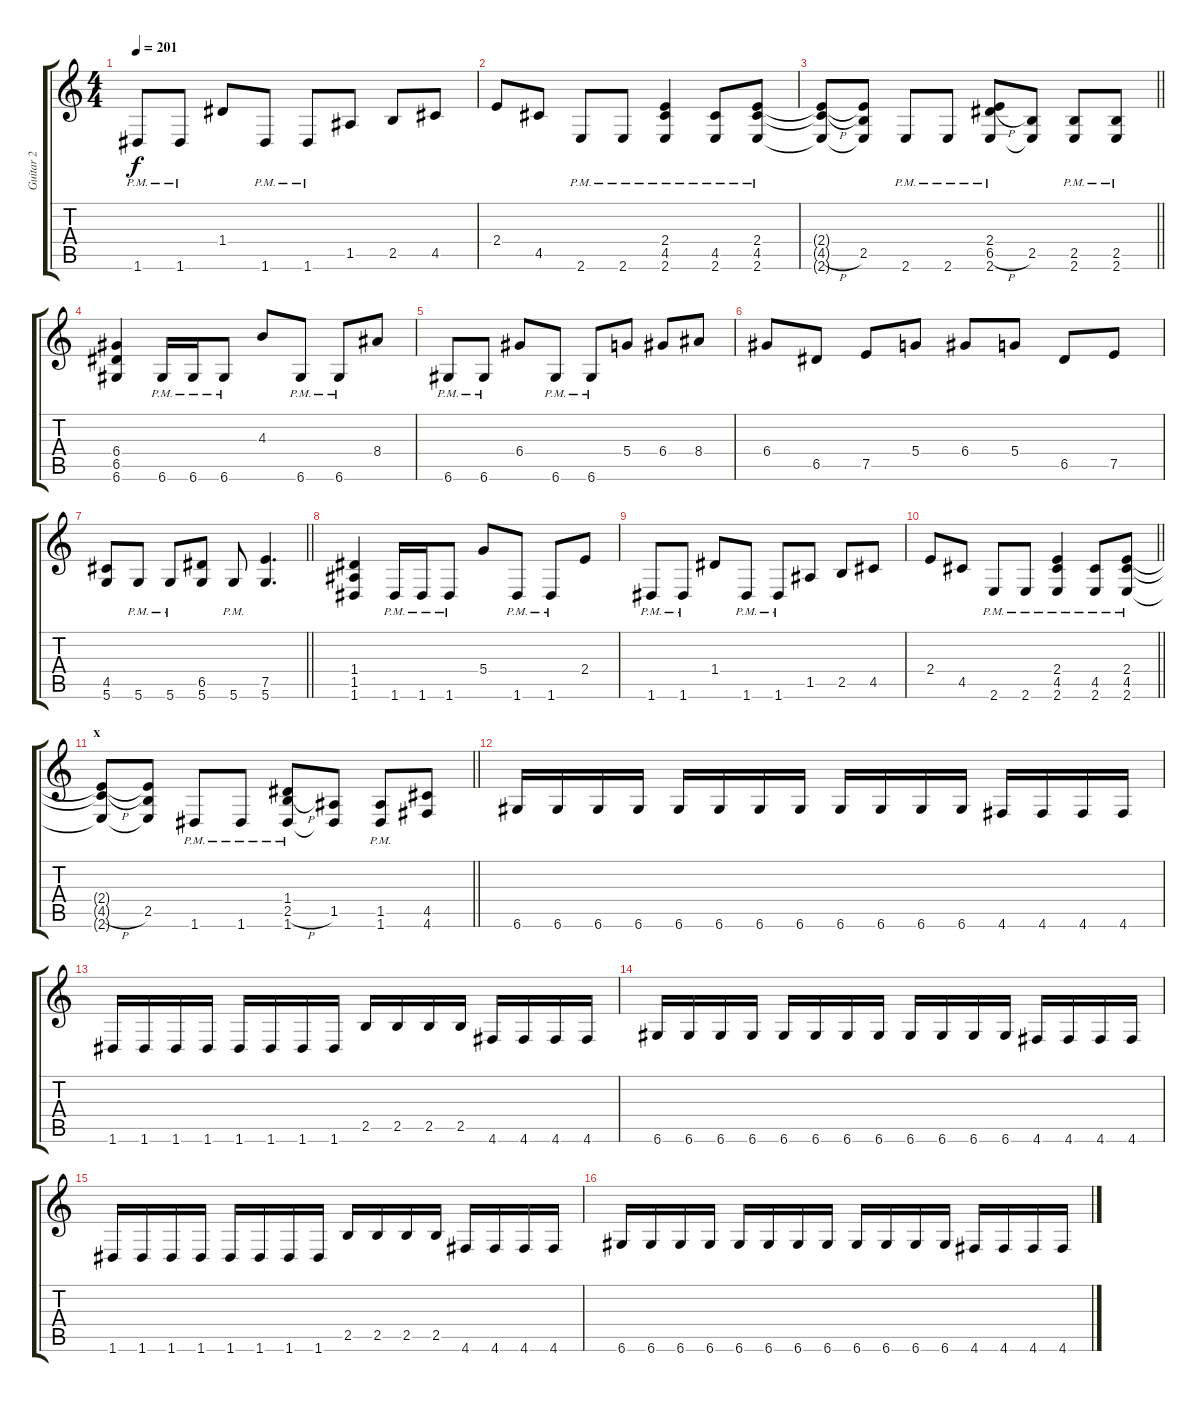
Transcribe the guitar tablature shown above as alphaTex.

\track ("Guitar 2" "Guitar 2") {instrument distortionguitar}
\staff {score tabs}
\tuning (E4 B3 G3 D3 A2 D2) {hide}
\ts (4 4)
\tempo 201
\clef g2
\ks c
1.6{pm}.8{dy f} 1.6{pm}.8 1.4.8 1.6{pm}.8 1.6{pm}.8 1.5.8 2.5.8 4.5.8 |
2.4.8 4.5.8 2.6{pm}.8 2.6{pm}.8 (2.4{pm} 4.5 2.6).4 (4.5{pm} 2.6{pm}).8 (2.4{pm} 4.5 2.6).8 |
\barLineRight lightlight
(2.4{t} 4.5{h t} 2.6{t}).8 (2.4{t} 2.5 2.6{t}).8 2.6{pm}.8 2.6{pm}.8 (2.4{pm} 6.5{h} 2.6).8 (2.5 2.6{t}).8 (2.5{pm} 2.6{pm}).8 (2.5{pm} 2.6{pm}).8 |
(6.4 6.5 6.6).4 6.6{pm}.16 6.6{pm}.16 6.6{pm}.8 4.3.8 6.6{pm}.8 6.6{pm}.8 8.4.8 |
6.6{pm}.8 6.6{pm}.8 6.4.8 6.6{pm}.8 6.6{pm}.8 5.4.8 6.4.8 8.4.8 |
6.4.8 6.5.8 7.5.8 5.4.8 6.4.8 5.4.8 6.5.8 7.5.8 |
\barLineRight lightlight
(4.5 5.6).8 5.6{pm}.8 5.6{pm}.8 (6.5 5.6).8 5.6{pm}.8 (7.5 5.6).4{d} |
(1.4 1.5 1.6).4 1.6{pm}.16 1.6{pm}.16 1.6{pm}.8 5.4.8 1.6{pm}.8 1.6{pm}.8 2.4.8 |
1.6{pm}.8 1.6{pm}.8 1.4.8 1.6{pm}.8 1.6{pm}.8 1.5.8 2.5.8 4.5.8 |
\barLineRight lightlight
2.4.8 4.5.8 2.6{pm}.8 2.6{pm}.8 (2.4{pm} 4.5 2.6).4 (4.5{pm} 2.6{pm}).8 (2.4{pm} 4.5 2.6).8 |
\section ("" "x")
\barLineRight lightlight
(2.4{t} 4.5{h t} 2.6{t}).8 (2.4{t} 2.5 2.6{t}).8 1.6{pm}.8 1.6{pm}.8 (1.4{pm} 2.5{h} 1.6{pm}).8 (1.5 1.6{t}).8 (1.5{pm} 1.6{pm}).8 (4.5 4.6).8 |
\section ("" "")
6.6.16 6.6.16 6.6.16 6.6.16 6.6.16 6.6.16 6.6.16 6.6.16 6.6.16 6.6.16 6.6.16 6.6.16 4.6.16 4.6.16 4.6.16 4.6.16 |
1.6.16 1.6.16 1.6.16 1.6.16 1.6.16 1.6.16 1.6.16 1.6.16 2.5.16 2.5.16 2.5.16 2.5.16 4.6.16 4.6.16 4.6.16 4.6.16 |
6.6.16 6.6.16 6.6.16 6.6.16 6.6.16 6.6.16 6.6.16 6.6.16 6.6.16 6.6.16 6.6.16 6.6.16 4.6.16 4.6.16 4.6.16 4.6.16 |
1.6.16 1.6.16 1.6.16 1.6.16 1.6.16 1.6.16 1.6.16 1.6.16 2.5.16 2.5.16 2.5.16 2.5.16 4.6.16 4.6.16 4.6.16 4.6.16 |
6.6.16 6.6.16 6.6.16 6.6.16 6.6.16 6.6.16 6.6.16 6.6.16 6.6.16 6.6.16 6.6.16 6.6.16 4.6.16 4.6.16 4.6.16 4.6.16
